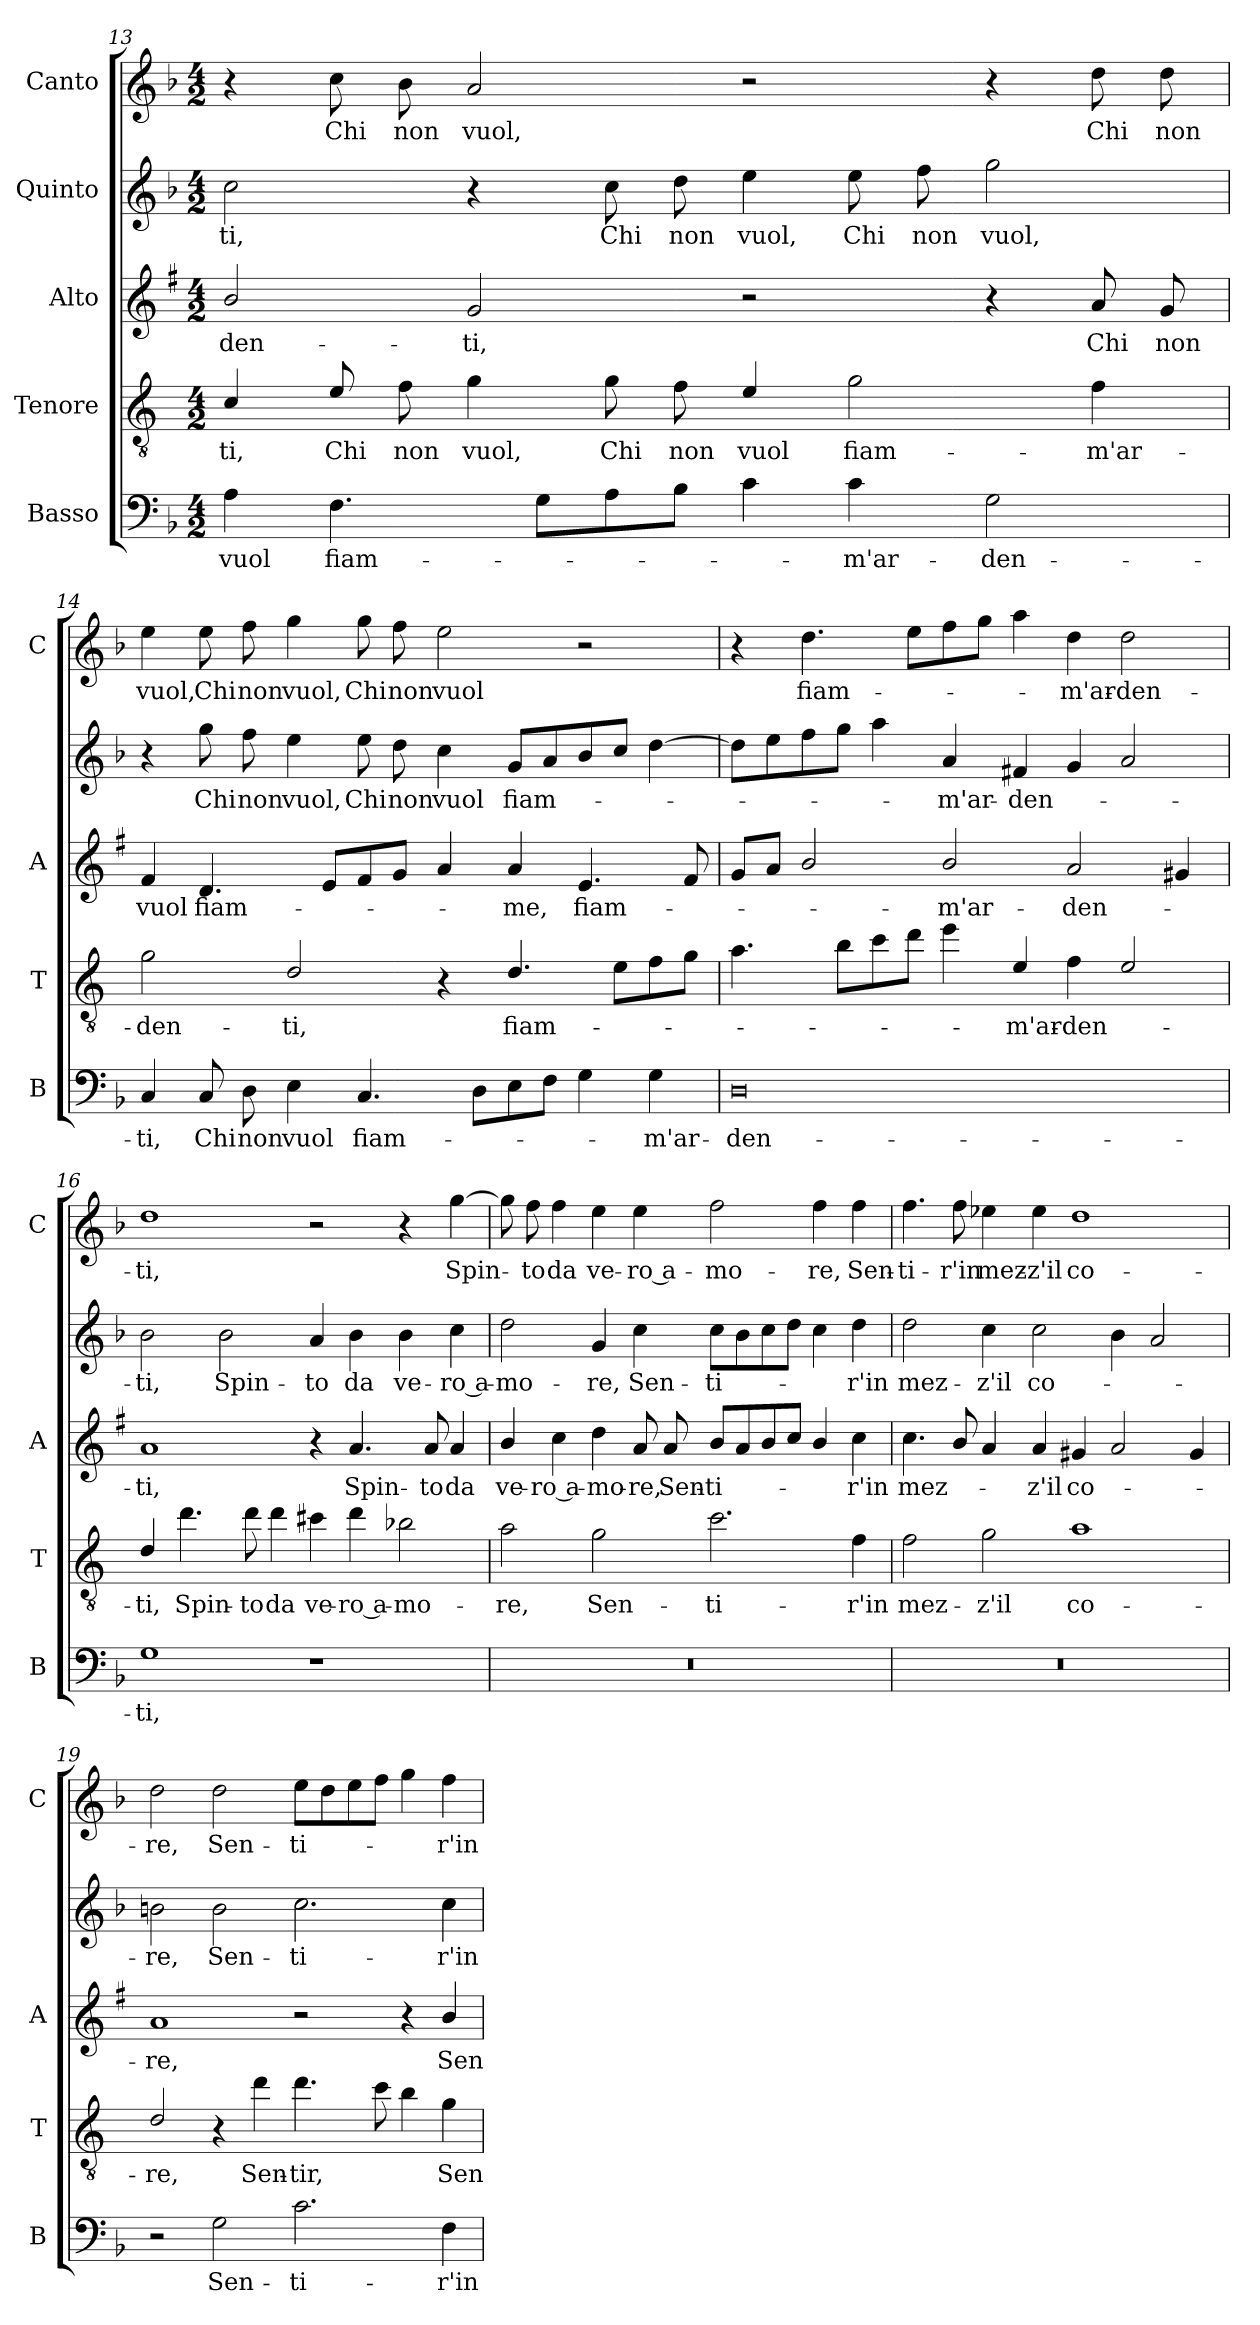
**kern	**text	**kern	**text	**kern	**text	**kern	**text	**kern	**text
*part5	*part5	*part4	*part4	*part3	*part3	*part2	*part2	*part1	*part1
*staff5	*staff5	*staff4	*staff4	*staff3	*staff3	*staff2	*staff2	*staff1	*staff1
*I"Basso	*	*I"Tenore	*	*I"Alto	*	*I"Quinto	*	*I"Canto	*
*I'B	*	*I'T	*	*I'A	*	*	*	*I'C	*
!!LO:LB:g=z
*clefF4	*	*clefGv2	*	*clefG2	*	*clefG2	*	*clefG2	*
*	*	*ITrd4c7	*	*ITrd1c2	*	*	*	*	*
*k[b-]	*	*k[b-]	*	*k[b-]	*	*k[b-]	*	*k[b-]	*
*F:	*	*F:	*	*F:	*	*F:	*	*F:	*
*M4/2	*	*M4/2	*	*M4/2	*	*M4/2	*	*M4/2	*
=13	=13	=13	=13	=13	=13	=13	=13	=13	=13
!	!LO:LY:b	!	!LO:LY:b	!	!LO:LY:b	!	!LO:LY:b	!	!
4A\	vuol	4F/	-ti,	2a/	-den-	2cc\	-ti,	4r	.
!	!LO:LY:b	!	!LO:LY:b	!	!	!	!	!	!LO:LY:b
4.F\	fiam-	8A/	Chi	.	.	.	.	8cc\	Chi
!	!	!	!LO:LY:b	!	!	!	!	!	!LO:LY:b
.	.	8B-\	non	.	.	.	.	8b-\	non
!	!	!	!LO:LY:b	!	!LO:LY:b	!	!	!	!LO:LY:b
.	.	4c\	vuol,	2f/	-ti,	4r	.	2a/	vuol,
8G\L	.	.	.	.	.	.	.	.	.
!	!	!	!LO:LY:b	!	!	!	!LO:LY:b	!	!
8A\	.	8c\	Chi	.	.	8cc\	Chi	.	.
!	!	!	!LO:LY:b	!	!	!	!LO:LY:b	!	!
8B-\J	.	8B-\	non	.	.	8dd\	non	.	.
!	!	!	!LO:LY:b	!	!	!	!LO:LY:b	!	!
4c\	.	4A/	vuol	2r	.	4ee\	vuol,	2r	.
!	!LO:LY:b	!	!LO:LY:b	!	!	!	!LO:LY:b	!	!
4c\	-m'ar-	2c\	fiam-	.	.	8ee\	Chi	.	.
!	!	!	!	!	!	!	!LO:LY:b	!	!
.	.	.	.	.	.	8ff\	non	.	.
!	!LO:LY:b	!	!	!	!	!	!LO:LY:b	!	!
2G\	-den-	.	.	4r	.	2gg\	vuol,	4r	.
!	!	!	!LO:LY:b	!	!LO:LY:b	!	!	!	!LO:LY:b
.	.	4B-\	-m'ar-	8g/	Chi	.	.	8dd\	Chi
!	!	!	!	!	!LO:LY:b	!	!	!	!LO:LY:b
.	.	.	.	8f/	non	.	.	8dd\	non
=14	=14	=14	=14	=14	=14	=14	=14	=14	=14
!	!LO:LY:b	!	!LO:LY:b	!	!LO:LY:b	!	!	!	!LO:LY:b
4C/	-ti,	2c\	-den-	4e/	vuol	4r	.	4ee\	vuol,
!	!LO:LY:b	!	!	!	!LO:LY:b	!	!LO:LY:b	!	!LO:LY:b
8C/	Chi	.	.	4.c/	fiam-	8gg\	Chi	8ee\	Chi
!	!LO:LY:b	!	!	!	!	!	!LO:LY:b	!	!LO:LY:b
8D\	non	.	.	.	.	8ff\	non	8ff\	non
!	!LO:LY:b	!	!LO:LY:b	!	!	!	!LO:LY:b	!	!LO:LY:b
4E\	vuol	2G/	-ti,	.	.	4ee\	vuol,	4gg\	vuol,
.	.	.	.	8d/L	.	.	.	.	.
!	!LO:LY:b	!	!	!	!	!	!LO:LY:b	!	!LO:LY:b
4.C/	fiam-	.	.	8e/	.	8ee\	Chi	8gg\	Chi
!	!	!	!	!	!	!	!LO:LY:b	!	!LO:LY:b
.	.	.	.	8f/J	.	8dd\	non	8ff\	non
!	!	!	!	!	!	!	!LO:LY:b	!	!LO:LY:b
.	.	4r	.	4g/	.	4cc\	vuol	2ee\	vuol
8D\L	.	.	.	.	.	.	.	.	.
!	!	!	!LO:LY:b	!	!LO:LY:b	!	!LO:LY:b	!	!
8E\	.	4.G/	fiam-	4g/	-me,	8g/L	fiam-	.	.
8F\J	.	.	.	.	.	8a/	.	.	.
!	!	!	!	!	!LO:LY:b	!	!	!	!
4G\	.	.	.	4.d/	fiam-	8b-/	.	2r	.
.	.	8A\L	.	.	.	8cc/J	.	.	.
!	!LO:LY:b	!	!	!	!	!	!	!	!
4G\	-m'ar-	8B-\	.	.	.	[4dd\	.	.	.
.	.	8c\J	.	8e/	.	.	.	.	.
!!LO:PB:g=z
=15	=15	=15	=15	=15	=15	=15	=15	=15	=15
!	!LO:LY:b	!	!	!	!	!	!	!	!
0D	-den-	4.d\	.	8f/L	.	8dd\L]	.	4r	.
.	.	.	.	8g/J	.	8ee\	.	.	.
!	!	!	!	!	!	!	!	!	!LO:LY:b
.	.	.	.	2a/	.	8ff\	.	4.dd\	fiam-
.	.	8e\L	.	.	.	8gg\J	.	.	.
.	.	8f\	.	.	.	4aa\	.	.	.
.	.	8g\J	.	.	.	.	.	8ee\L	.
!	!	!	!	!	!LO:LY:b	!	!LO:LY:b	!	!
.	.	4a\	.	2a/	-m'ar-	4a/	-m'ar-	8ff\	.
.	.	.	.	.	.	.	.	8gg\J	.
!	!	!	!LO:LY:b	!	!	!	!LO:LY:b	!	!
.	.	4A/	-m'ar-	.	.	4f#X/	-den-	4aa\	.
!	!	!	!LO:LY:b	!	!LO:LY:b	!	!	!	!LO:LY:b
.	.	4B-\	-den-	2g/	-den-	4g/	.	4dd\	-m'ar-
!	!	!	!	!	!	!	!	!	!LO:LY:b
.	.	2A/	.	.	.	2a/	.	2dd\	-den-
.	.	.	.	4f#X/	.	.	.	.	.
=16	=16	=16	=16	=16	=16	=16	=16	=16	=16
!	!LO:LY:b	!	!LO:LY:b	!	!LO:LY:b	!	!LO:LY:b	!	!LO:LY:b
1G	-ti,	4G/	-ti,	1g	-ti,	2b-\	-ti,	1dd	-ti,
!	!	!	!LO:LY:b	!	!	!	!	!	!
.	.	4.g\	Spin-	.	.	.	.	.	.
!	!	!	!	!	!	!	!LO:LY:b	!	!
.	.	.	.	.	.	2b-\	Spin-	.	.
!	!	!	!LO:LY:b	!	!	!	!	!	!
.	.	8g\	-to	.	.	.	.	.	.
!	!	!	!LO:LY:b	!	!	!	!	!	!
.	.	4g\	da	.	.	.	.	.	.
!	!	!	!LO:LY:b	!	!	!	!LO:LY:b	!	!
1r	.	4f#X\	ve-	4r	.	4a/	-to	2r	.
!	!	!	!LO:LY:b	!	!LO:LY:b	!	!LO:LY:b	!	!
.	.	4g\	-ro a-	4.g/	Spin-	4b-\	da	.	.
!	!	!	!LO:LY:b	!	!	!	!LO:LY:b	!	!
.	.	2e-X\	-mo-	.	.	4b-\	ve-	4r	.
!	!	!	!	!	!LO:LY:b	!	!	!	!
.	.	.	.	8g/	-to	.	.	.	.
!	!	!	!	!	!LO:LY:b	!	!LO:LY:b	!	!LO:LY:b
.	.	.	.	4g/	da	4cc\	-ro a-	[4gg\	Spin-
=17	=17	=17	=17	=17	=17	=17	=17	=17	=17
!	!	!	!LO:LY:b	!	!LO:LY:b	!	!LO:LY:b	!	!
0r	.	2d\	-re,	4a/	ve-	2dd\	-mo-	8gg\]	.
!	!	!	!	!	!	!	!	!	!LO:LY:b
.	.	.	.	.	.	.	.	8ff\	-to
!	!	!	!	!	!LO:LY:b	!	!	!	!LO:LY:b
.	.	.	.	4b-\	-ro a-	.	.	4ff\	da
!	!	!	!LO:LY:b	!	!LO:LY:b	!	!LO:LY:b	!	!LO:LY:b
.	.	2c\	Sen-	4cc\	-mo-	4g/	-re,	4ee\	ve-
!	!	!	!	!	!LO:LY:b	!	!LO:LY:b	!	!LO:LY:b
.	.	.	.	8g/	-re,	4cc\	Sen-	4ee\	-ro a-
!	!	!	!	!	!LO:LY:b	!	!	!	!
.	.	.	.	8g/	Sen-	.	.	.	.
!	!	!	!LO:LY:b	!	!LO:LY:b	!	!LO:LY:b	!	!LO:LY:b
.	.	2.f\	-ti-	8a/L	-ti-	8cc\L	-ti-	2ff\	-mo-
.	.	.	.	8g/	.	8b-\	.	.	.
.	.	.	.	8a/	.	8cc\	.	.	.
.	.	.	.	8b-/J	.	8dd\J	.	.	.
!	!	!	!	!	!	!	!	!	!LO:LY:b
.	.	.	.	4a/	.	4cc\	.	4ff\	-re,
!	!	!	!LO:LY:b	!	!LO:LY:b	!	!LO:LY:b	!	!LO:LY:b
.	.	4B-\	-r'in	4b-\	-r'in	4dd\	-r'in	4ff\	Sen-
!!LO:LB:g=z
=18	=18	=18	=18	=18	=18	=18	=18	=18	=18
!	!	!	!LO:LY:b	!	!LO:LY:b	!	!LO:LY:b	!	!LO:LY:b
0r	.	2B-\	mez-	4.b-\	mez-	2dd\	mez-	4.ff\	-ti-
!	!	!	!	!	!	!	!	!	!LO:LY:b
.	.	.	.	8a/	.	.	.	8ff\	-r'in
!	!	!	!LO:LY:b	!	!	!	!LO:LY:b	!	!LO:LY:b
.	.	2c\	-z'il	4g/	.	4cc\	-z'il	4ee-X\	mez-
!	!	!	!	!	!LO:LY:b	!	!LO:LY:b	!	!LO:LY:b
.	.	.	.	4g/	-z'il	2cc\	co-	4ee-\	-z'il
!	!	!	!LO:LY:b	!	!LO:LY:b	!	!	!	!LO:LY:b
.	.	1d	co-	4f#X/	co-	.	.	1dd	co-
.	.	.	.	2g/	.	4b-\	.	.	.
.	.	.	.	.	.	2a/	.	.	.
.	.	.	.	4f#/	.	.	.	.	.
=19	=19	=19	=19	=19	=19	=19	=19	=19	=19
!	!	!	!LO:LY:b	!	!LO:LY:b	!	!LO:LY:b	!	!LO:LY:b
2r	.	2G/	-re,	1g	-re,	2bn\	-re,	2dd\	-re,
!	!LO:LY:b	!	!	!	!	!	!LO:LY:b	!	!LO:LY:b
2G\	Sen-	4r	.	.	.	2b\	Sen-	2dd\	Sen-
!	!	!	!LO:LY:b	!	!	!	!	!	!
.	.	4g\	Sen-	.	.	.	.	.	.
!	!LO:LY:b	!	!LO:LY:b	!	!	!	!LO:LY:b	!	!LO:LY:b
2.c\	-ti-	4.g\	-tir,	2r	.	2.cc\	-ti-	8ee\L	-ti-
.	.	.	.	.	.	.	.	8dd\	.
.	.	.	.	.	.	.	.	8ee\	.
.	.	8f\	.	.	.	.	.	8ff\J	.
.	.	4e\	.	4r	.	.	.	4gg\	.
!	!LO:LY:b	!	!LO:LY:b	!	!LO:LY:b	!	!LO:LY:b	!	!LO:LY:b
4F\	-r'in	4c\	Sen-	4a/	Sen-	4cc\	-r'in	4ff\	-r'in
=	=	=	=	=	=	=	=	=	=
*-	*-	*-	*-	*-	*-	*-	*-	*-	*-
